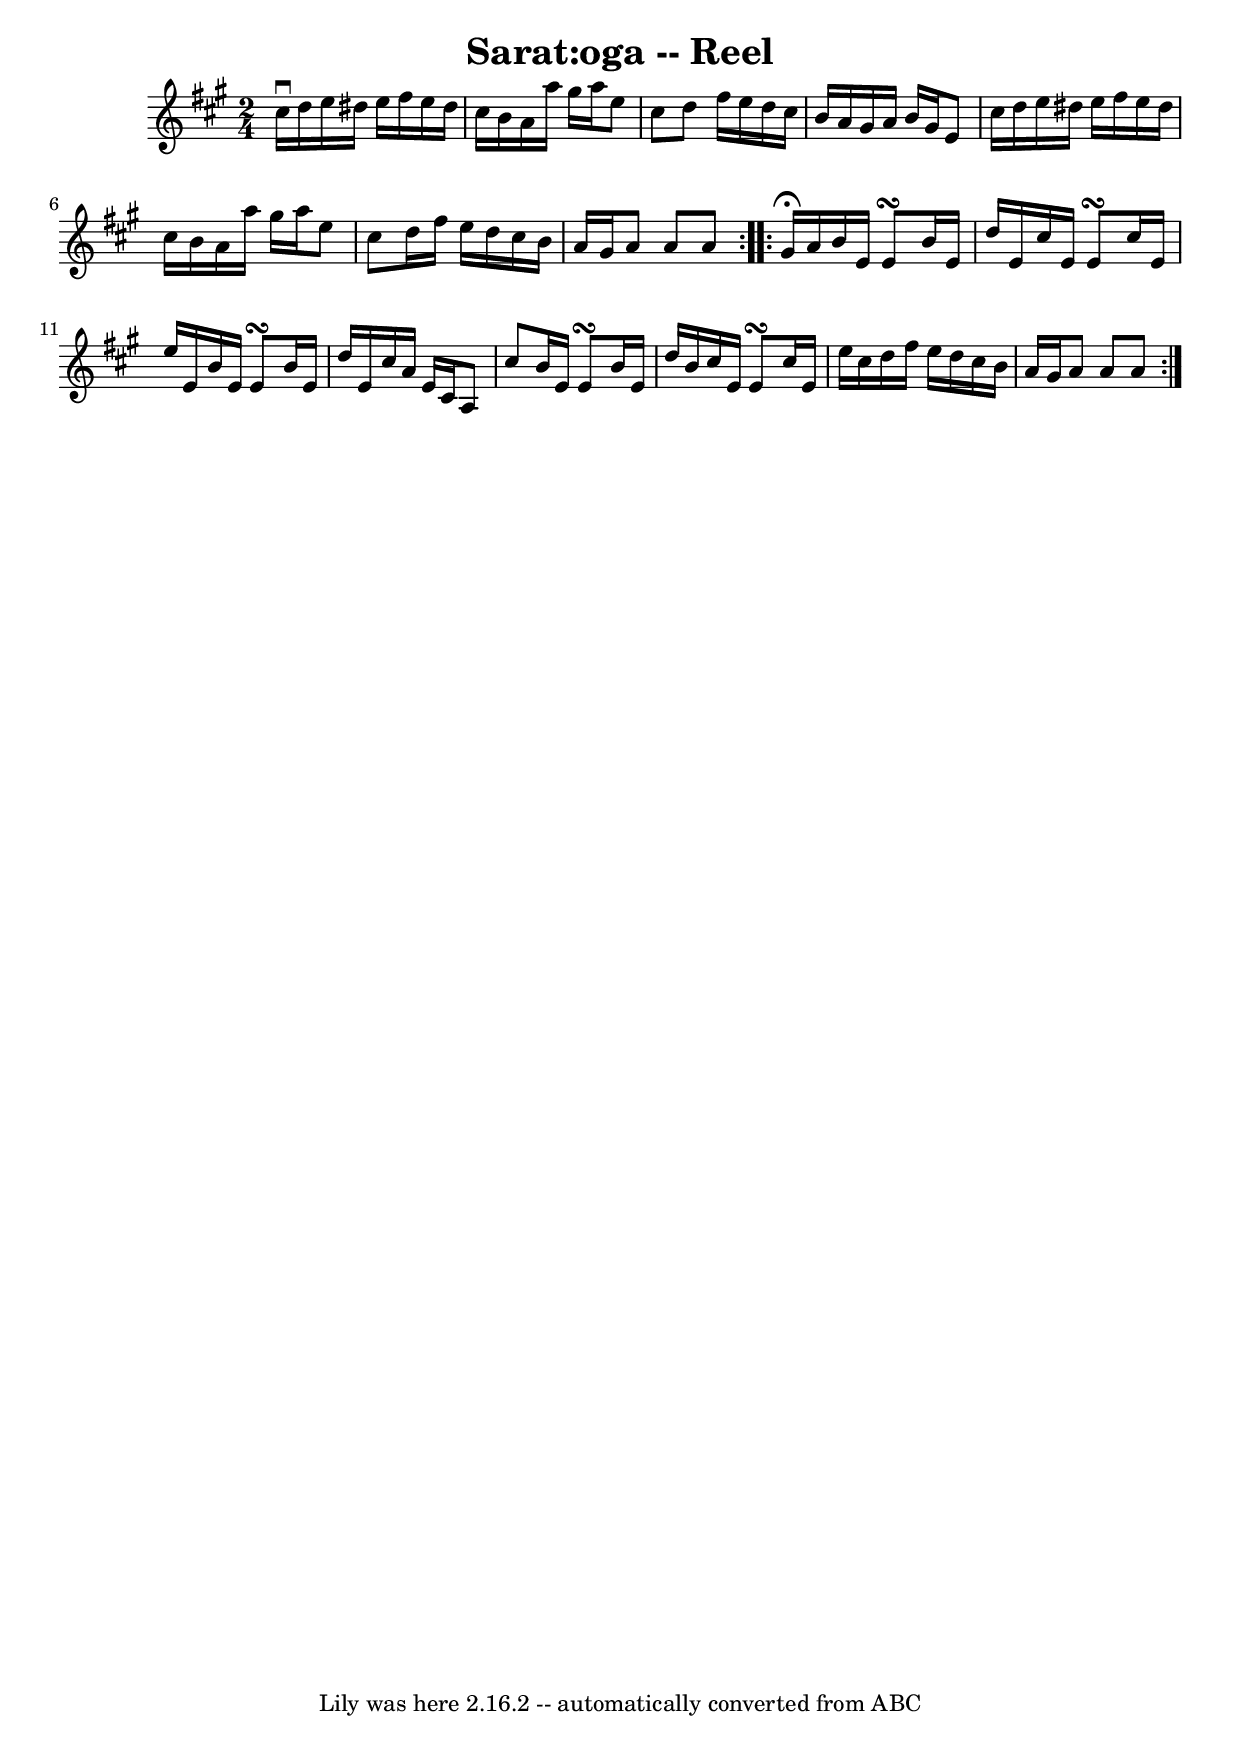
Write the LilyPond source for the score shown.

\version "2.16.2"
\include "Mammoth.ily"
\header {
  %% book = "Ryan's Mammoth Collection"
  crossRefNumber = "1"
  footnotes = ""
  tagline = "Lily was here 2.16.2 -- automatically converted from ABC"
  title = "Sarat:oga -- Reel"

}
voicedefault =  {



  \repeat volta 2 {

    \time 2/4 
    \key a \major
    cis''16^\downbow d''16  |
    e''16    
    dis''16 e''16 fis''16 e''16 dis''16 cis''16 b'16  |
    
    a'16 a''16 gis''16 a''16 e''8 cis''8  |
    d''8 fis''16 
    e''16 d''16 cis''16 b'16 a'16  |
    gis'16 a'16 b'16 
    gis'16 e'8 cis''16 d''16  |
    e''16 dis''16 e''16    
    fis''16 e''16 dis''16 cis''16 b'16  |
    a'16 a''16    
    gis''16 a''16 e''8 cis''8  |
    d''16 fis''16 e''16    
    d''16 cis''16 b'16 a'16 gis'16  |
    a'8 a'8 a'8    

  } 
  \repeat volta 2 {
    gis'16^\fermata a'16  |
    b'16 e'16 e'8 
    \turn b'16 e'16 d''16 e'16  |
    cis''16 e'16 e'8\turn   
    cis''16 e'16 e''16 e'16  |
    b'16 e'16 e'8\turn b'16  
    e'16 d''16 e'16  |
    cis''16 a'16 e'16 cis'16 a8    
    cis''8  |
    b'16 e'16 e'8\turn b'16 e'16 d''16 b'16   |
    cis''16 e'16 e'8\turn cis''16 e'16 e''16 cis''16   |
    d''16 fis''16 e''16 d''16 cis''16 b'16 a'16    
    gis'16  |
    a'8 a'8 a'8  
  }   

}

\score{
  <<

    \context Staff="default"
    {
      \voicedefault 
      
    }

  >>
  \layout {
    
  }
  \midi {
  }

}
